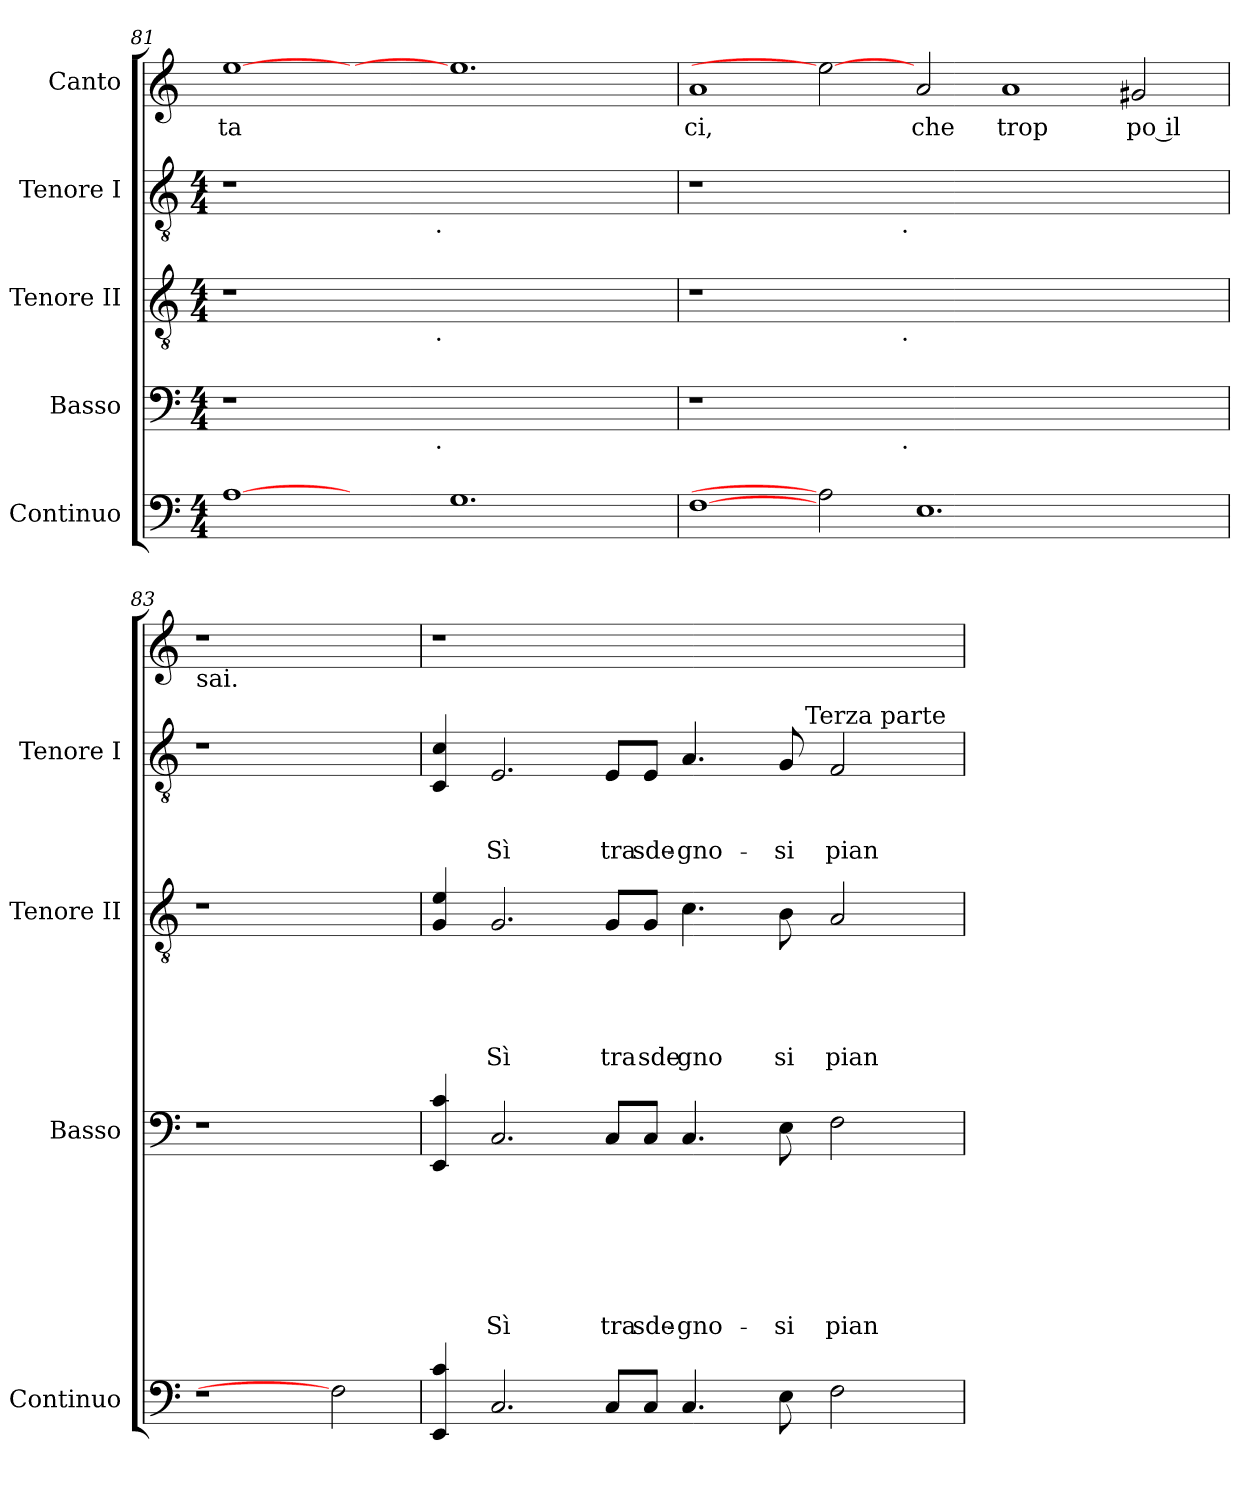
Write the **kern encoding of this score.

**kern	**kern	**text	**text	**text	**text	**text	**text	**text	**kern	**text	**text	**text	**text	**text	**kern	**text	**text	**text	**kern	**text
*part5	*part4	*part4	*part4	*part4	*part4	*part4	*part4	*part4	*part3	*part3	*part3	*part3	*part3	*part3	*part2	*part2	*part2	*part2	*part1	*part1
*staff5	*staff4	*staff4	*staff4	*staff4	*staff4	*staff4	*staff4	*staff4	*staff3	*staff3	*staff3	*staff3	*staff3	*staff3	*staff2	*staff2	*staff2	*staff2	*staff1	*staff1
*I"Continuo	*I"Basso	*	*	*	*	*	*	*	*I"Tenore II	*	*	*	*	*	*I"Tenore I	*	*	*	*I"Canto	*
*I'Continuo	*I'Basso	*	*	*	*	*	*	*	*I'Tenore II	*	*	*	*	*	*I'Tenore I	*	*	*	*	*
*clefF4	*clefF4	*	*	*	*	*	*	*	*clefGv2	*	*	*	*	*	*clefGv2	*	*	*	*clefG2	*
*k[]	*k[]	*	*	*	*	*	*	*	*k[]	*	*	*	*	*	*k[]	*	*	*	*k[]	*
*C:	*C:	*	*	*	*	*	*	*	*C:	*	*	*	*	*	*C:	*	*	*	*C:	*
*M4/4	*M4/4	*	*	*	*	*	*	*	*M4/4	*	*	*	*	*	*M4/4	*	*	*	*	*
=81	=81	=81	=81	=81	=81	=81	=81	=81	=81	=81	=81	=81	=81	=81	=81	=81	=81	=81	=81	=81
!	!	!	!	!	!	!	!	!	!	!	!	!	!	!	!	!	!	!	!	!LO:LY:b
[1A	1r	.	.	.	.	.	.	.	1r	.	.	.	.	.	1r	.	.	.	[>1ee	ta
2ryy	4...ryy	.	.	.	.	.	.	.	4...ryy	.	.	.	.	.	4...ryy	.	.	.	2ryy	.
!	!	!	!	!	!	!	!	!	!	!	!	!	!	!	!LO:TX:b:t=.	!	!	!	!	!
!	!	!	!	!	!	!	!	!	!LO:TX:b:t=.	!	!	!	!	!	!	!	!	!	!	!
!	!LO:TX:b:t=.	!	!	!	!	!	!	!	!	!	!	!	!	!	!	!	!	!	!	!
.	1ryy	.	.	.	.	.	.	.	1ryy	.	.	.	.	.	1ryy	.	.	.	.	.
1.G	.	.	.	.	.	.	.	.	.	.	.	.	.	.	.	.	.	.	1.ee]	.
.	2ryy	.	.	.	.	.	.	.	2ryy	.	.	.	.	.	2ryy	.	.	.	.	.
.	32ryy	.	.	.	.	.	.	.	32ryy	.	.	.	.	.	32ryy	.	.	.	.	.
=82	=82	=82	=82	=82	=82	=82	=82	=82	=82	=82	=82	=82	=82	=82	=82	=82	=82	=82	=82	=82
!	!	!	!	!	!	!	!	!	!	!	!	!	!	!	!	!	!	!	!	!LO:LY:b
[1F	1r	.	.	.	.	.	.	.	1r	.	.	.	.	.	1r	.	.	.	1a	ci,
2A]	4...ryy	.	.	.	.	.	.	.	4...ryy	.	.	.	.	.	4...ryy	.	.	.	2ee_	.
!	!	!	!	!	!	!	!	!	!	!	!	!	!	!	!LO:TX:b:t=.	!	!	!	!	!
!	!	!	!	!	!	!	!	!	!LO:TX:b:t=.	!	!	!	!	!	!	!	!	!	!	!
!	!LO:TX:b:t=.	!	!	!	!	!	!	!	!	!	!	!	!	!	!	!	!	!	!	!
.	0ryy	.	.	.	.	.	.	.	0ryy	.	.	.	.	.	0ryy	.	.	.	.	.
!	!	!	!	!	!	!	!	!	!	!	!	!	!	!	!	!	!	!	!	!LO:LY:b
1.E	.	.	.	.	.	.	.	.	.	.	.	.	.	.	.	.	.	.	2a/	che
!	!	!	!	!	!	!	!	!	!	!	!	!	!	!	!	!	!	!	!	!LO:LY:b
.	.	.	.	.	.	.	.	.	.	.	.	.	.	.	.	.	.	.	1a	trop
!	!	!	!	!	!	!	!	!	!	!	!	!	!	!	!	!	!	!	!	!LO:LY:b:rj
2ryy	.	.	.	.	.	.	.	.	.	.	.	.	.	.	.	.	.	.	2g#X/	po il
.	32ryy	.	.	.	.	.	.	.	32ryy	.	.	.	.	.	32ryy	.	.	.	.	.
=83	=83	=83	=83	=83	=83	=83	=83	=83	=83	=83	=83	=83	=83	=83	=83	=83	=83	=83	=83	=83
!	!	!	!	!	!	!	!	!	!	!	!	!	!	!	!	!	!	!	!LO:TX:b:t=sai.	!
1r	1r	.	.	.	.	.	.	.	1r	.	.	.	.	.	1r	.	.	.	1r	.
2F]	2ryy	.	.	.	.	.	.	.	2ryy	.	.	.	.	.	2ryy	.	.	.	2ryy	.
!!LO:LB:g=z
=84!	=84!	=84!	=84!	=84!	=84!	=84!	=84!	=84!	=84!	=84!	=84!	=84!	=84!	=84!	=84!	=84!	=84!	=84!	=84!	=84!
*	*	*	*	*	*	*	*	*	*	*	*	*	*	*	*^	*	*	*	*	*
4EE/ 4c/	4EE/ 4c/	.	.	.	.	.	.	.	4G/ 4e/	.	.	.	.	.	4C/ 4c/	1ryy	.	.	.	1r	.
!	!	!	!	!	!	!	!	!LO:LY:b	!	!	!	!	!	!LO:LY:b	!	!	!	!	!LO:LY:b	!	!
2.C/	2.C/	.	.	.	.	.	.	Sì	2.G/	.	.	.	.	Sì	2.E/	.	.	.	Sì	.	.
!	!	!	!	!	!	!	!	!LO:LY:b	!	!	!	!	!	!LO:LY:b	!	!	!	!	!LO:LY:b	!	!
8C/L	8C/L	.	.	.	.	.	.	tra	8G/L	.	.	.	.	tra	8E/L	2ryy	.	.	tra	1ryy	.
!	!	!	!	!	!	!	!	!LO:LY:b	!	!	!	!	!	!LO:LY:b	!	!	!	!	!LO:LY:b	!	!
8C/J	8C/J	.	.	.	.	.	.	sde-	8G/J	.	.	.	.	sde	8E/J	.	.	.	sde-	.	.
!	!	!	!	!	!	!	!	!LO:LY:b	!	!	!	!	!	!LO:LY:b	!	!	!	!	!LO:LY:b	!	!
4.C/	4.C/	.	.	.	.	.	.	-gno-	4.c\	.	.	.	.	gno	4.A/	.	.	.	-gno-	.	.
.	.	.	.	.	.	.	.	.	.	.	.	.	.	.	.	8.ryy	.	.	.	.	.
!	!	!	!	!	!	!	!	!LO:LY:b	!	!	!	!	!	!LO:LY:b	!	!	!	!	!LO:LY:b	!	!
8E\	8E\	.	.	.	.	.	.	-si	8B\	.	.	.	.	si	8G/	.	.	.	-si	.	.
!	!	!	!	!	!	!	!	!	!	!	!	!	!	!	!	!LO:TX:a:t=Terza parte	!	!	!	!	!
.	.	.	.	.	.	.	.	.	.	.	.	.	.	.	.	2ryy	.	.	.	.	.
!	!	!	!	!	!	!	!	!LO:LY:b	!	!	!	!	!	!LO:LY:b	!	!	!	!	!LO:LY:b	!	!
2F\	2F\	.	.	.	.	.	.	pian-	2A/	.	.	.	.	pian	2F/	.	.	.	pian-	.	.
.	.	.	.	.	.	.	.	.	.	.	.	.	.	.	.	.	.	.	.	4ryy	.
.	.	.	.	.	.	.	.	.	.	.	.	.	.	.	.	16ryy	.	.	.	.	.
*	*	*	*	*	*	*	*	*	*	*	*	*	*	*	*v	*v	*	*	*	*	*
=	=	=	=	=	=	=	=	=	=	=	=	=	=	=	=	=	=	=	=	=
*-	*-	*-	*-	*-	*-	*-	*-	*-	*-	*-	*-	*-	*-	*-	*-	*-	*-	*-	*-	*-
